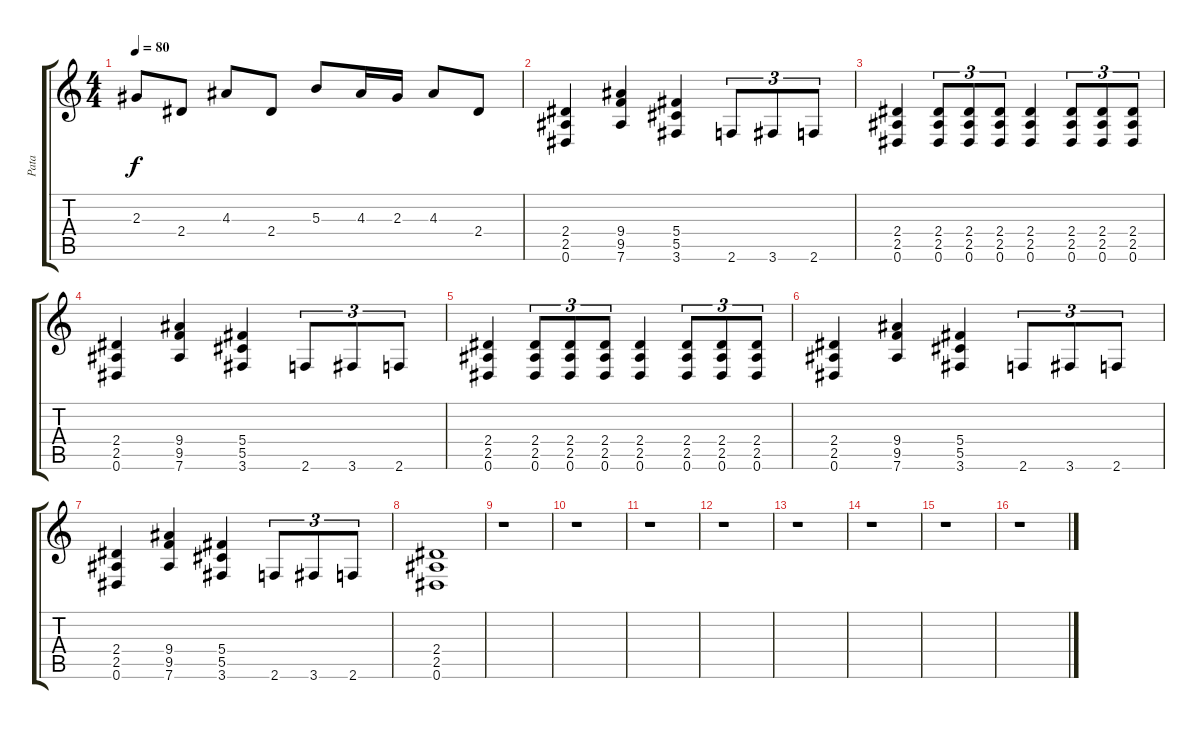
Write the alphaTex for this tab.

\track ("Pata" "Pata") {instrument distortionguitar}
\staff {score tabs}
\tuning (Eb4 Bb3 Gb3 Db3 Ab2 Eb2) {hide}
\ts (4 4)
\tempo 80
\clef g2
\ks c
2.3.8{dy f} 2.4.8 4.3.8 2.4.8 5.3.8 4.3.16 2.3.16 4.3.8 2.4.8 |
(2.4 2.5 0.6).4 (9.4 9.5 7.6).4 (5.4 5.5 3.6).4 2.6.8{tu (3 2)} 3.6.8{tu (3 2)} 2.6.8{tu (3 2)} |
(2.4 2.5 0.6).4 (2.4 2.5 0.6).8{tu (3 2)} (2.4 2.5 0.6).8{tu (3 2)} (2.4 2.5 0.6).8{tu (3 2)} (2.4 2.5 0.6).4 (2.4 2.5 0.6).8{tu (3 2)} (2.4 2.5 0.6).8{tu (3 2)} (2.4 2.5 0.6).8{tu (3 2)} |
(2.4 2.5 0.6).4 (9.4 9.5 7.6).4 (5.4 5.5 3.6).4 2.6.8{tu (3 2)} 3.6.8{tu (3 2)} 2.6.8{tu (3 2)} |
(2.4 2.5 0.6).4 (2.4 2.5 0.6).8{tu (3 2)} (2.4 2.5 0.6).8{tu (3 2)} (2.4 2.5 0.6).8{tu (3 2)} (2.4 2.5 0.6).4 (2.4 2.5 0.6).8{tu (3 2)} (2.4 2.5 0.6).8{tu (3 2)} (2.4 2.5 0.6).8{tu (3 2)} |
(2.4 2.5 0.6).4 (9.4 9.5 7.6).4 (5.4 5.5 3.6).4 2.6.8{tu (3 2)} 3.6.8{tu (3 2)} 2.6.8{tu (3 2)} |
(2.4 2.5 0.6).4 (9.4 9.5 7.6).4 (5.4 5.5 3.6).4 2.6.8{tu (3 2)} 3.6.8{tu (3 2)} 2.6.8{tu (3 2)} |
(2.4 2.5 0.6).1 |
r.1 |
r.1 |
r.1 |
r.1 |
r.1 |
r.1 |
r.1 |
r.1
